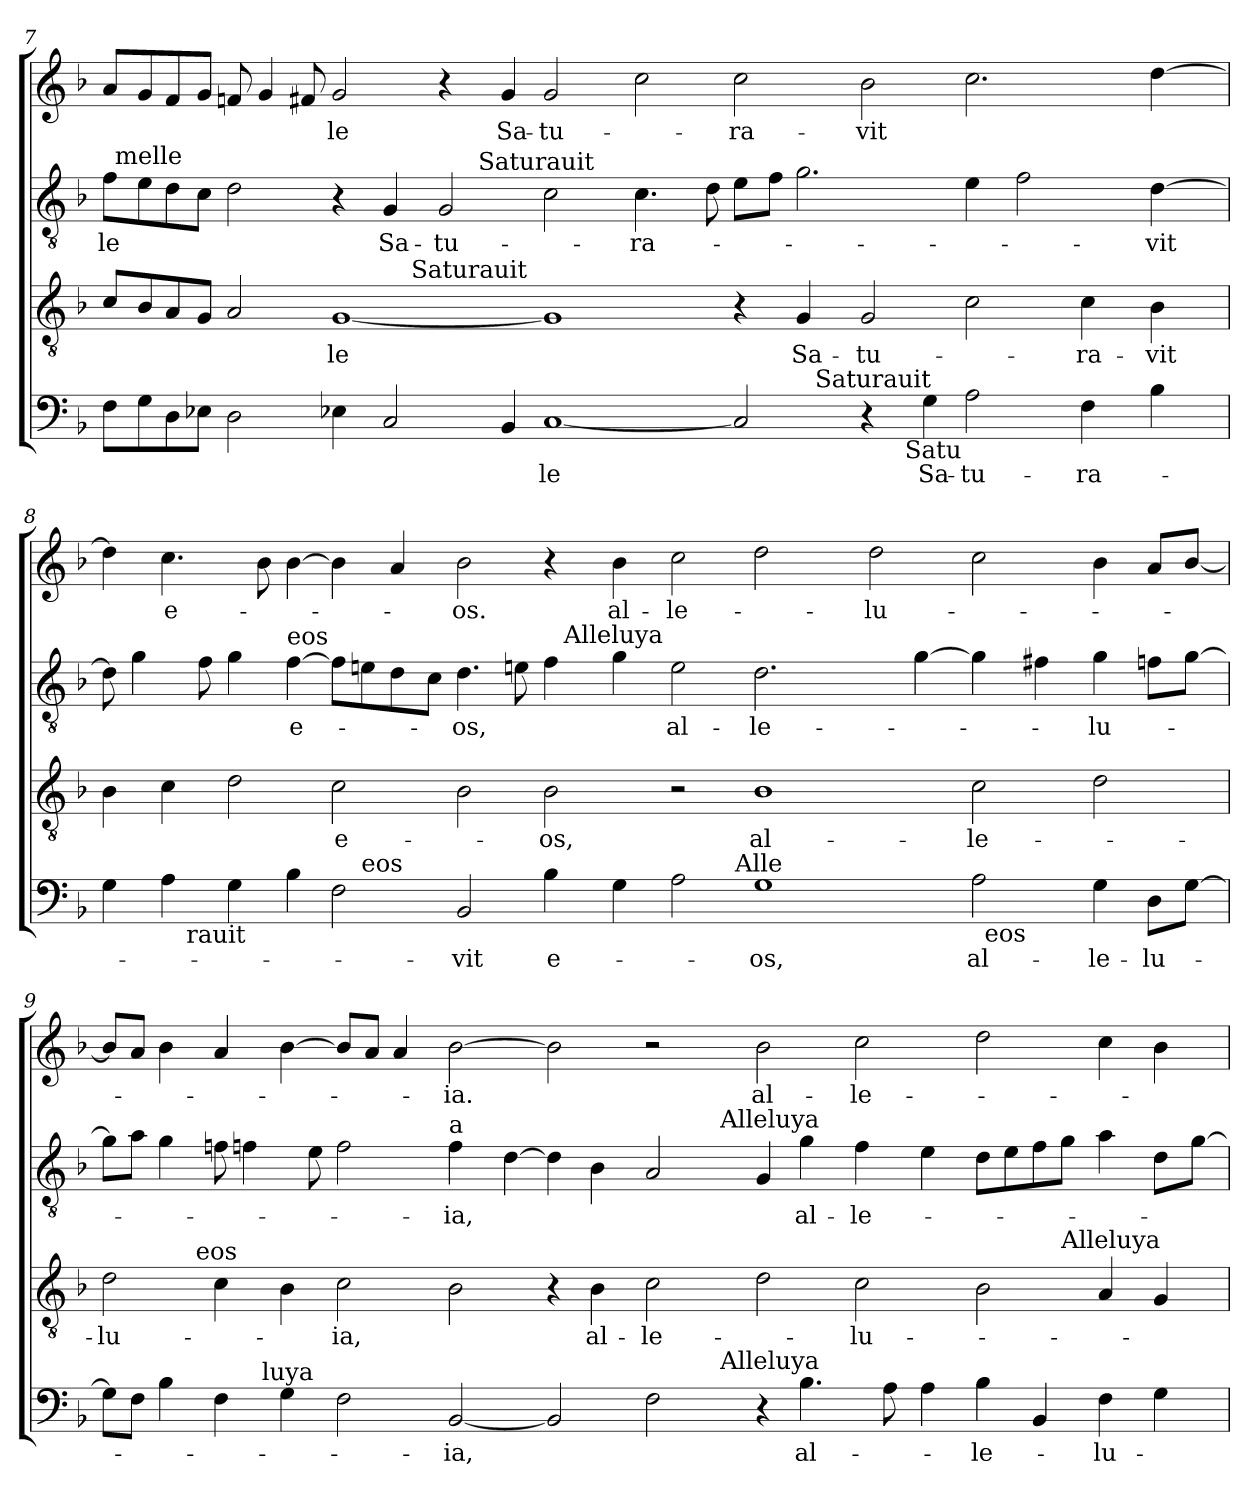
**kern	**text	**kern	**text	**kern	**text	**kern	**text
*part4	*part4	*part3	*part3	*part2	*part2	*part1	*part1
*staff4	*staff4	*staff3	*staff3	*staff2	*staff2	*staff1	*staff1
!!LO:PB:g=z
*clefF4	*	*clefGv2	*	*clefGv2	*	*clefG2	*
*k[b-]	*	*k[b-]	*	*k[b-]	*	*k[b-]	*
*F:	*	*F:	*	*F:	*	*F:	*
=7	=7	=7	=7	=7	=7	=7	=7
!	!	!	!	!	!LO:LY:b	!	!
*^	*	*^	*	*^	*	*	*
*	*^	*	*	*	*	*	*^	*	*	*
8F\L	1ryy	1ryy	.	8c/L	1ryy	.	8f\L	32ryy	1ryy	-le	8a/L	.
!	!	!	!	!	!	!	!	!LO:TX:a:t=melle	!	!	!	!
.	.	.	.	.	.	.	.	1ryy	.	.	.	.
8G\	.	.	.	8B-/	.	.	8e\	.	.	.	8g/	.
8D\	.	.	.	8A/	.	.	8d\	.	.	.	8f/	.
8E-X\J	.	.	.	8G/J	.	.	8c\J	.	.	.	8g/J	.
2D\	.	.	.	2A/	.	.	2d\	.	.	.	8fn/	.
.	.	.	.	.	.	.	.	.	.	.	4g/	.
.	.	.	.	.	.	.	.	.	.	.	8f#X/	.
!	!	!	!	!	!	!LO:LY:b	!	!	!	!	!	!LO:LY:b
4E-X\	1ryy	1ryy	.	[<1G	4.ryy	-le	4r	.	2ryy	.	2g/	-le
.	.	.	.	.	.	.	.	1ryy	.	.	.	.
!	!	!	!	!	!	!	!	!	!	!LO:LY:b	!	!
2C/	.	.	.	.	.	.	4G/	.	.	Sa-	.	.
!	!	!	!	!	!LO:TX:a:t=Saturauit	!	!	!	!	!	!	!
.	.	.	.	.	1ryy	.	.	.	.	.	.	.
!	!	!	!	!	!	!	!	!	!	!LO:LY:b	!	!
.	.	.	.	.	.	.	2G/	.	8ryy	-tu-	4r	.
.	.	.	.	.	.	.	.	.	32ryy	.	.	.
!	!	!	!	!	!	!	!	!	!LO:TX:a:t=Saturauit	!	!	!
.	.	.	.	.	.	.	.	.	1ryy	.	.	.
!	!	!	!	!	!	!	!	!	!	!	!	!LO:LY:b
4BB-/	.	.	.	.	.	.	.	.	.	.	4g/	Sa-
!	!	!	!LO:LY:b	!	!	!	!	!	!	!	!	!LO:LY:b
[<1C	1ryy	1ryy	-le	1G]	.	.	2c\	.	.	.	2g/	-tu-
.	.	.	.	.	.	.	.	1ryy	.	.	.	.
.	.	.	.	.	1ryy	.	.	.	.	.	.	.
!	!	!	!	!	!	!	!	!	!	!LO:LY:b	!	!
.	.	.	.	.	.	.	4.c\	.	.	-ra-	2cc\	.
.	.	.	.	.	.	.	.	.	1ryy	.	.	.
.	.	.	.	.	.	.	8d\	.	.	.	.	.
!	!	!	!	!	!	!	!	!	!	!	!	!LO:LY:b
2C/]	4ryy	2ryy	.	4r	.	.	8e\L	.	.	.	2cc\	-ra-
.	.	.	.	.	.	.	.	1ryy	.	.	.	.
.	.	.	.	.	.	.	8f\J	.	.	.	.	.
!	!	!	!	!	!	!LO:LY:b	!	!	!	!	!	!
.	16ryy	.	.	4G/	.	Sa-	2.g\	.	.	.	.	.
!	!LO:TX:a:t=Saturauit	!	!	!	!	!	!	!	!	!	!	!
.	1ryy	.	.	.	.	.	.	.	.	.	.	.
.	.	.	.	.	1ryy	.	.	.	.	.	.	.
!	!	!	!	!	!	!LO:LY:b	!	!	!	!	!	!LO:LY:b
4r	.	8.ryy	.	2G/	.	-tu-	.	.	.	.	2b-\	-vit
.	.	.	.	.	.	.	.	.	1ryy	.	.	.
!	!	!LO:TX:b:t=Satu	!	!	!	!	!	!	!	!	!	!
.	.	1ryy	.	.	.	.	.	.	.	.	.	.
!	!	!	!LO:LY:b	!	!	!	!	!	!	!	!	!
4G\	.	.	Sa-	.	.	.	.	.	.	.	.	.
!	!	!	!LO:LY:b	!	!	!	!	!	!	!	!	!
2A\	.	.	-tu-	2c\	.	.	4e\	.	.	.	2.cc\	.
.	.	.	.	.	.	.	.	2ryy	.	.	.	.
.	.	.	.	.	.	.	2f\	.	.	.	.	.
.	2ryy	.	.	.	.	.	.	.	.	.	.	.
.	.	.	.	.	2ryy	.	.	.	.	.	.	.
!	!	!	!LO:LY:b	!	!	!LO:LY:b	!	!	!	!	!	!
4F\	.	.	-ra-	4c\	.	-ra-	.	.	.	.	.	.
.	.	.	.	.	.	.	.	4...ryy	.	.	.	.
.	.	.	.	.	.	.	.	.	4ryy	.	.	.
.	.	4ryy	.	.	.	.	.	.	.	.	.	.
!	!	!	!	!	!	!LO:LY:b	!	!	!	!LO:LY:b	!	!
4B-\	.	.	.	4B-\	.	-vit	[<4d\	.	.	-vit	[<4dd\	.
.	8.ryy	.	.	.	.	.	.	.	.	.	.	.
.	.	.	.	.	8ryy	.	.	.	.	.	.	.
.	.	.	.	.	.	.	.	.	16.ryy	.	.	.
.	.	16ryy	.	.	.	.	.	.	.	.	.	.
*	*	*	*	*v	*v	*	*	*	*	*	*	*
*	*	*	*	*	*	*	*v	*v	*	*	*
!!LO:LB:g=z
=8	=8	=8	=8	=8	=8	=8	=8	=8	=8	=8
*	*^	*^	*	*	*	*	*	*	*	*
*	*	*	*	*	*	*	*	*	*	*	*	*
4G\	4ryy	1ryy	1ryy	1ryy	.	4B-\	.	8d\]	1ryy	.	4dd\]	.
.	.	.	.	.	.	.	.	4g\	.	.	.	.
!	!	!	!	!	!	!	!	!	!	!	!	!LO:LY:b
4A\	16.ryy	.	.	.	.	4c\	.	.	.	.	4.cc\	e-
!	!LO:TX:b:t=rauit	!	!	!	!	!	!	!	!	!	!	!
.	1ryy	.	.	.	.	.	.	.	.	.	.	.
.	.	.	.	.	.	.	.	8f\	.	.	.	.
4G\	.	.	.	.	.	2d\	.	4g\	.	.	.	.
.	.	.	.	.	.	.	.	.	.	.	8b-\	.
!	!	!	!	!	!	!	!	!LO:TX:a:t=eos	!	!	!	!
!	!	!	!	!	!	!	!	!	!	!LO:LY:b	!	!
4B-\	.	.	.	.	.	.	.	[>4f\	.	e-	[>4b-\	.
!	!	!	!	!	!	!	!LO:LY:b	!	!	!	!	!
2F\	.	8ryy	1ryy	1ryy	.	2c\	e-	8f\L]	1ryy	.	4b-\]	.
!	!	!LO:TX:a:t=eos	!	!	!	!	!	!	!	!	!	!
.	.	1ryy	.	.	.	.	.	8en\	.	.	.	.
.	.	.	.	.	.	.	.	8d\	.	.	4a/	.
.	1ryy	.	.	.	.	.	.	.	.	.	.	.
.	.	.	.	.	.	.	.	8c\J	.	.	.	.
!	!	!	!	!	!LO:LY:b	!	!	!	!	!LO:LY:b	!	!LO:LY:b
2BB-/	.	.	.	.	-vit	2B-\	.	4.d\	.	-os,	2b-\	-os.
.	.	.	.	.	.	.	.	8en\	.	.	.	.
!	!	!	!	!	!LO:LY:b	!	!LO:LY:b	!	!	!	!	!
4B-\	.	.	2...ryy	1ryy	e-	2B-\	-os,	4f\	16ryy	.	4r	.
!	!	!	!	!	!	!	!	!	!LO:TX:a:t=Alleluya	!	!	!
.	.	.	.	.	.	.	.	.	1ryy	.	.	.
.	.	1ryy	.	.	.	.	.	.	.	.	.	.
!	!	!	!	!	!	!	!	!	!	!	!	!LO:LY:b
4G\	.	.	.	.	.	.	.	4g\	.	.	4b-\	al-
.	1ryy	.	.	.	.	.	.	.	.	.	.	.
!	!	!	!	!	!	!	!	!	!	!LO:LY:b	!	!LO:LY:b
2A\	.	.	.	.	.	2r	.	2e\	.	al-	2cc\	-le-
!	!	!	!LO:TX:a:t=Alle	!	!	!	!	!	!	!	!	!
.	.	.	1ryy	.	.	.	.	.	.	.	.	.
!	!	!	!	!	!LO:LY:b	!	!LO:LY:b	!	!	!LO:LY:b	!	!
1G	.	.	.	1ryy	-os,	1B-	al-	2.d\	.	-le-	2dd\	.
.	.	.	.	.	.	.	.	.	1ryy	.	.	.
.	.	1...ryy	.	.	.	.	.	.	.	.	.	.
.	1ryy	.	.	.	.	.	.	.	.	.	.	.
!	!	!	!	!	!	!	!	!	!	!	!	!LO:LY:b
.	.	.	.	.	.	.	.	.	.	.	2dd\	-lu-
.	.	.	.	.	.	.	.	[>4g\	.	.	.	.
.	.	.	1ryy	.	.	.	.	.	.	.	.	.
!	!	!	!	!	!LO:LY:b	!	!LO:LY:b	!	!	!	!	!
2A\	.	.	.	32ryy	al-	2c\	-le-	4g\]	.	.	2cc\	.
!	!	!	!	!LO:TX:b:t=eos	!	!	!	!	!	!	!	!
.	.	.	.	2ryy	.	.	.	.	.	.	.	.
.	.	.	.	.	.	.	.	.	2...ryy	.	.	.
.	.	.	.	.	.	.	.	4f#X\	.	.	.	.
.	2ryy	.	.	.	.	.	.	.	.	.	.	.
!	!	!	!	!	!LO:LY:b	!	!	!	!	!LO:LY:b	!	!
4G\	.	.	.	.	-le-	2d\	.	4g\	.	-lu-	4b-\	.
.	.	.	.	4...ryy	.	.	.	.	.	.	.	.
!	!	!	!	!	!LO:LY:b	!	!	!	!	!	!	!
8D\L	.	.	.	.	-lu-	.	.	8fn\L	.	.	8a/L	.
.	8ryy	.	.	.	.	.	.	.	.	.	.	.
[<8G\J	.	.	.	.	.	.	.	[<8g\J	.	.	[<8b-/J	.
.	.	.	16ryy	.	.	.	.	.	.	.	.	.
.	32ryy	.	.	.	.	.	.	.	.	.	.	.
!!LO:LB:g=z
=9	=9	=9	=9	=9	=9	=9	=9	=9	=9	=9	=9	=9
!	!	!	!	!	!	!	!LO:LY:b	!	!	!	!	!
*	*	*	*	*	*	*^	*	*	*	*	*	*
*	*	*v	*v	*v	*	*	*^	*	*	*	*	*	*
8G\L]	2ryy	1ryy	.	2d\	4..ryy	1ryy	-lu-	8g\L]	1ryy	.	8b-/L]	.
8F\J	.	.	.	.	.	.	.	8a\J	.	.	8a/J	.
4B-\	.	.	.	.	.	.	.	4g\	.	.	4b-\	.
!	!	!	!	!	!LO:TX:a:t=eos	!	!	!	!	!	!	!
.	.	.	.	.	1ryy	.	.	.	.	.	.	.
4F\	8.ryy	.	.	4c\	.	.	.	8fn\	.	.	4a/	.
.	.	.	.	.	.	.	.	4fn\	.	.	.	.
!	!LO:TX:a:t=luya	!	!	!	!	!	!	!	!	!	!	!
.	1ryy	.	.	.	.	.	.	.	.	.	.	.
4G\	.	.	.	4B-\	.	.	.	.	.	.	[>4b-\	.
.	.	.	.	.	.	.	.	8e\	.	.	.	.
!	!	!	!	!	!	!	!LO:LY:b	!	!	!	!	!
2F\	.	1ryy	.	2c\	.	1ryy	-ia,	2f\	1ryy	.	8b-/L]	.
.	.	.	.	.	.	.	.	.	.	.	8a/J	.
.	.	.	.	.	.	.	.	.	.	.	4a/	.
.	.	.	.	.	1ryy	.	.	.	.	.	.	.
!	!	!	!	!	!	!	!	!LO:TX:a:t=a	!	!	!	!
!	!	!	!LO:LY:b	!	!	!	!	!	!	!LO:LY:b	!	!LO:LY:b
[<2BB-/	.	.	-ia,	2B-\	.	.	.	4f\	.	-ia,	[>2b-\	-ia.
.	1ryy	.	.	.	.	.	.	.	.	.	.	.
.	.	.	.	.	.	.	.	[>4d\	.	.	.	.
2BB-/]	.	2ryy	.	4r	.	1ryy	.	4d\]	2ryy	.	2b-\]	.
!	!	!	!	!	!	!	!LO:LY:b	!	!	!	!	!
.	.	.	.	4B-\	.	.	al-	4B-\	.	.	.	.
.	.	.	.	.	1ryy	.	.	.	.	.	.	.
!	!	!	!	!	!	!	!LO:LY:b	!	!	!	!	!
2F\	.	4ryy	.	2c\	.	.	-le-	2A/	4ryy	.	2r	.
.	1ryy	.	.	.	.	.	.	.	.	.	.	.
.	.	16ryy	.	.	.	.	.	.	16ryy	.	.	.
!	!	!	!	!	!	!	!	!	!LO:TX:a:t=Alleluya	!	!	!
!	!	!LO:TX:a:t=Alleluya	!	!	!	!	!	!	!	!	!	!
.	.	1ryy	.	.	.	.	.	.	1ryy	.	.	.
!	!	!	!	!	!	!	!	!	!	!	!	!LO:LY:b
4r	.	.	.	2d\	.	1ryy	.	4G/	.	.	2b-\	al-
!	!	!	!LO:LY:b	!	!	!	!	!	!	!LO:LY:b	!	!
4.B-\	.	.	al-	.	.	.	.	4g\	.	al-	.	.
.	.	.	.	.	1ryy	.	.	.	.	.	.	.
!	!	!	!	!	!	!	!LO:LY:b	!	!	!LO:LY:b	!	!LO:LY:b
.	.	.	.	2c\	.	.	-lu-	4f\	.	-le-	2cc\	-le-
8A\	.	.	.	.	.	.	.	.	.	.	.	.
.	1ryy	.	.	.	.	.	.	.	.	.	.	.
4A\	.	.	.	.	.	.	.	4e\	.	.	.	.
.	.	1ryy	.	.	.	.	.	.	1ryy	.	.	.
!	!	!	!LO:LY:b	!	!	!	!	!	!	!	!	!
4B-\	.	.	-le-	2B-\	.	4.ryy	.	8d\L	.	.	2dd\	.
.	.	.	.	.	.	.	.	8e\	.	.	.	.
4BB-/	.	.	.	.	.	.	.	8f\	.	.	.	.
!	!	!	!	!	!	!LO:TX:a:t=Alleluya	!	!	!	!	!	!
.	.	.	.	.	.	2ryy	.	8g\J	.	.	.	.
.	.	.	.	.	2ryy	.	.	.	.	.	.	.
!	!	!	!LO:LY:b	!	!	!	!	!	!	!	!	!
4F\	.	.	-lu-	4A/	.	.	.	4a\	.	.	4cc\	.
.	4ryy	.	.	.	.	.	.	.	.	.	.	.
4G\	.	.	.	4G/	.	.	.	8d\L	.	.	4b-\	.
.	.	8.ryy	.	.	.	.	.	.	8.ryy	.	.	.
.	.	.	.	.	.	8ryy	.	[>8g\J	.	.	.	.
.	16ryy	.	.	.	16ryy	.	.	.	.	.	.	.
*v	*v	*v	*	*	*	*	*	*v	*v	*	*	*
*	*	*v	*v	*v	*	*	*	*	*
=	=	=	=	=	=	=	=
*-	*-	*-	*-	*-	*-	*-	*-
